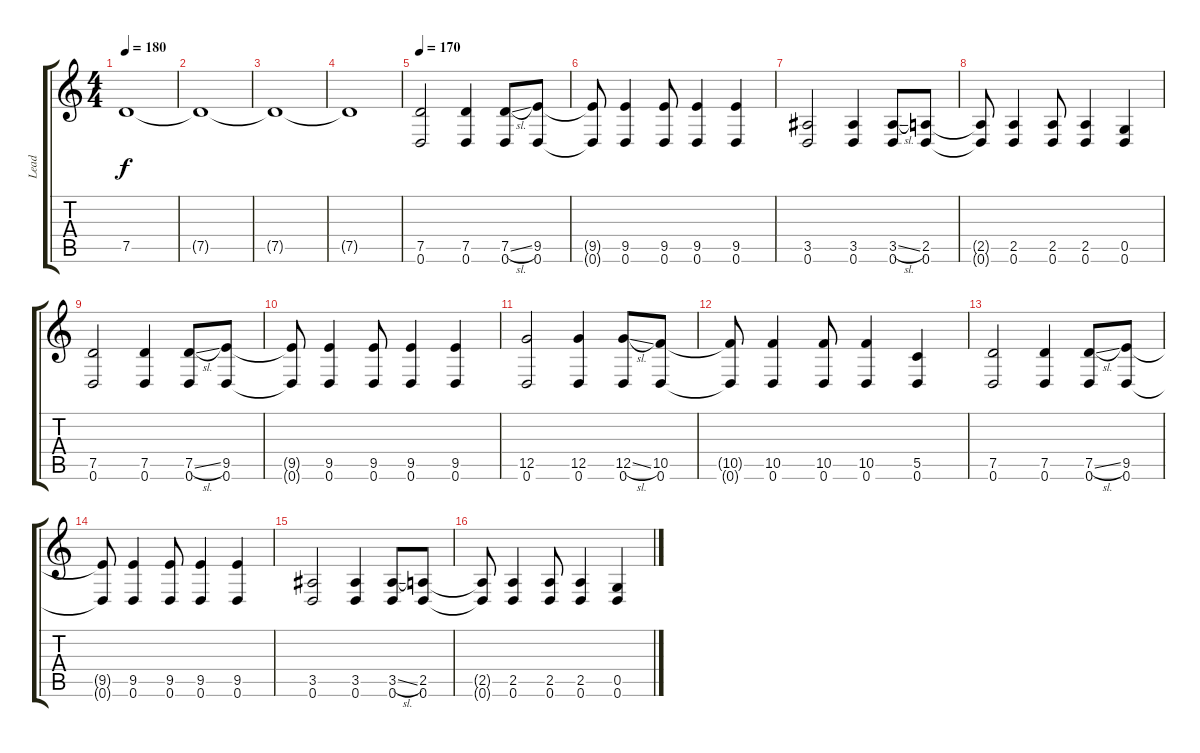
\track ("Lead" "Lead") {instrument distortionguitar}
\staff {score tabs}
\tuning (D4 A3 F3 C3 G2 D2) {hide}
\ts (4 4)
\tempo 180
\clef g2
\ks c
7.5.1{dy f} |
7.5{t}.1 |
7.5{t}.1 |
7.5{t}.1 |
\tempo 170
(7.5 0.6).2 (7.5 0.6).4 (7.5{sl} 0.6).8 (9.5 0.6).8 |
(9.5{t} 0.6{t}).8 (9.5 0.6).4 (9.5 0.6).8 (9.5 0.6).4 (9.5 0.6).4 |
(3.5 0.6).2 (3.5 0.6).4 (3.5{sl} 0.6).8 (2.5 0.6).8 |
(2.5{t} 0.6{t}).8 (2.5 0.6).4 (2.5 0.6).8 (2.5 0.6).4 (0.5 0.6).4 |
(7.5 0.6).2 (7.5 0.6).4 (7.5{sl} 0.6).8 (9.5 0.6).8 |
(9.5{t} 0.6{t}).8 (9.5 0.6).4 (9.5 0.6).8 (9.5 0.6).4 (9.5 0.6).4 |
(12.5 0.6).2 (12.5 0.6).4 (12.5{sl} 0.6).8 (10.5 0.6).8 |
(10.5{t} 0.6{t}).8 (10.5 0.6).4 (10.5 0.6).8 (10.5 0.6).4 (5.5 0.6).4 |
(7.5 0.6).2 (7.5 0.6).4 (7.5{sl} 0.6).8 (9.5 0.6).8 |
(9.5{t} 0.6{t}).8 (9.5 0.6).4 (9.5 0.6).8 (9.5 0.6).4 (9.5 0.6).4 |
(3.5 0.6).2 (3.5 0.6).4 (3.5{sl} 0.6).8 (2.5 0.6).8 |
(2.5{t} 0.6{t}).8 (2.5 0.6).4 (2.5 0.6).8 (2.5 0.6).4 (0.5 0.6).4
